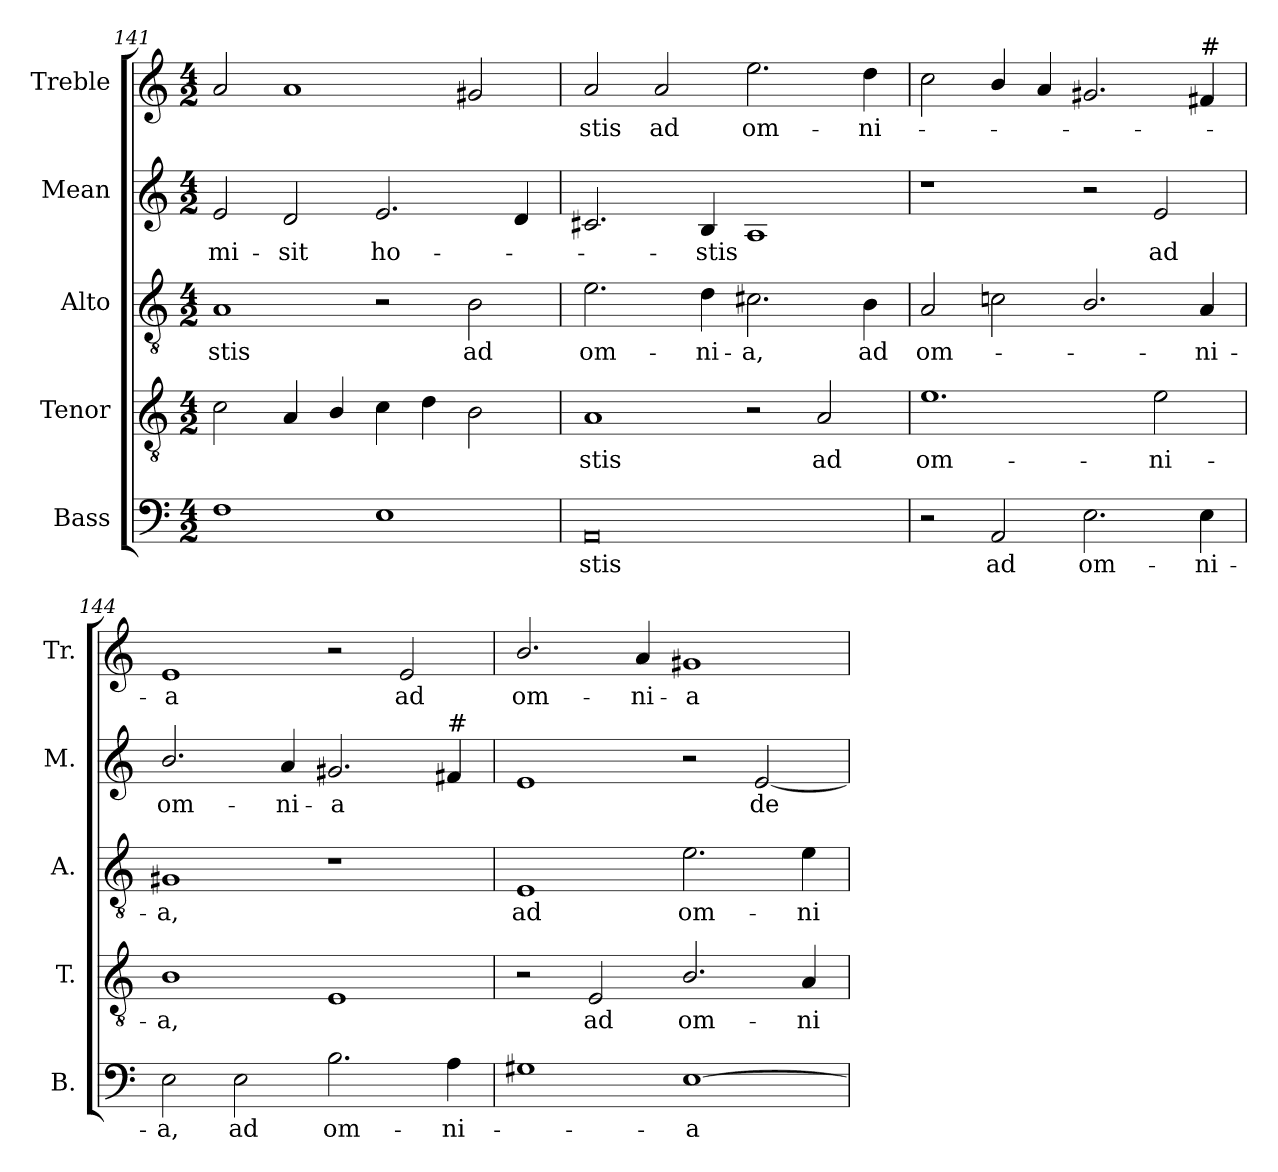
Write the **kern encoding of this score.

**kern	**text	**kern	**text	**kern	**text	**kern	**text	**kern	**text
*part5	*part5	*part4	*part4	*part3	*part3	*part2	*part2	*part1	*part1
*staff5	*staff5	*staff4	*staff4	*staff3	*staff3	*staff2	*staff2	*staff1	*staff1
*I"Bass	*	*I"Tenor	*	*I"Alto	*	*I"Mean	*	*I"Treble	*
*I'B.	*	*I'T.	*	*I'A.	*	*I'M.	*	*I'Tr.	*
*clefF4	*	*clefGv2	*	*clefGv2	*	*clefG2	*	*clefG2	*
*	*	*ITrd7c12	*	*ITrd7c12	*	*	*	*	*
*k[]	*	*k[]	*	*k[]	*	*k[]	*	*k[]	*
*C:	*	*C:	*	*C:	*	*C:	*	*C:	*
*M4/2	*	*M4/2	*	*M4/2	*	*M4/2	*	*M4/2	*
=141	=141	=141	=141	=141	=141	=141	=141	=141	=141
!	!	!	!	!	!LO:LY:b:color=#000000	!	!	!	!
!	!	!	!	!	!	!	!LO:LY:b:color=#000000	!	!
1Fi	.	2Ci\	.	1AAi	-stis	2ei/	mi-	2ai/	.
!	!	!	!	!	!	!	!LO:LY:b:color=#000000	!	!
.	.	4AAi/	.	.	.	2di/	-sit	1ai	.
.	.	4BBi/	.	.	.	.	.	.	.
!	!	!	!	!	!	!	!LO:LY:b:color=#000000	!	!
1Ei	.	4Ci\	.	2r	.	2.ei/	ho-	.	.
.	.	4Di\	.	.	.	.	.	.	.
!	!	!	!	!	!LO:LY:b:color=#000000	!	!	!	!
.	.	2BBi\	.	2BBi\	ad	.	.	2g#Xi/	.
.	.	.	.	.	.	4di/	.	.	.
=142	=142	=142	=142	=142	=142	=142	=142	=142	=142
!	!LO:LY:b:color=#000000	!	!	!	!	!	!	!	!
!	!	!	!LO:LY:b:color=#000000	!	!	!	!	!	!
!	!	!	!	!	!LO:LY:b:color=#000000	!	!	!	!
!	!	!	!	!	!	!	!	!	!LO:LY:b:color=#000000
0AAi	-stis	1AAi	-stis	2.Ei\	om-	2.c#Xi/	.	2ai/	-stis
!	!	!	!	!	!	!	!	!	!LO:LY:b:color=#000000
.	.	.	.	.	.	.	.	2ai/	ad
!	!	!	!	!	!LO:LY:b:color=#000000	!	!	!	!
!	!	!	!	!	!	!	!LO:LY:b:color=#000000	!	!
.	.	.	.	4Di\	-ni-	4Bi/	-stis	.	.
!	!	!	!	!	!LO:LY:b:color=#000000	!	!	!	!
!	!	!	!	!	!	!	!	!	!LO:LY:b:color=#000000
.	.	2r	.	2.C#Xi\	-a,	1Ai	.	2.eei\	om-
!	!	!	!LO:LY:b:color=#000000	!	!	!	!	!	!
.	.	2AAi/	ad	.	.	.	.	.	.
!	!	!	!	!	!LO:LY:b:color=#000000	!	!	!	!
!	!	!	!	!	!	!	!	!	!LO:LY:b:color=#000000
.	.	.	.	4BBi\	ad	.	.	4ddi\	-ni-
=143	=143	=143	=143	=143	=143	=143	=143	=143	=143
!	!	!	!LO:LY:b:color=#000000	!	!	!	!	!	!
!	!	!	!	!	!LO:LY:b:color=#000000	!	!	!	!
2r	.	1.Ei	om-	2AAi/	om-	1r	.	2cci\	.
!	!LO:LY:b:color=#000000	!	!	!	!	!	!	!	!
2AAi/	ad	.	.	2Cni\	.	.	.	4bi/	.
.	.	.	.	.	.	.	.	4ai/	.
!	!LO:LY:b:color=#000000	!	!	!	!	!	!	!	!
2.Ei\	om-	.	.	2.BBi/	.	2r	.	2.g#Xi/	.
!	!	!	!LO:LY:b:color=#000000	!	!	!	!	!	!
!	!	!	!	!	!	!	!LO:LY:b:color=#000000	!	!
.	.	2Ei\	-ni-	.	.	2ei/	ad	.	.
!	!LO:LY:b:color=#000000	!	!	!	!	!	!	!	!
!	!	!	!	!	!	!	!	!LO:TX:a:t=#	!
!	!	!	!	!	!LO:LY:b:color=#000000	!	!	!	!
4Ei\	-ni-	.	.	4AAi/	-ni-	.	.	4f#i/	.
=144	=144	=144	=144	=144	=144	=144	=144	=144	=144
!	!LO:LY:b:color=#000000	!	!	!	!	!	!	!	!
!	!	!	!LO:LY:b:color=#000000	!	!	!	!	!	!
!	!	!	!	!	!LO:LY:b:color=#000000	!	!	!	!
!	!	!	!	!	!	!	!LO:LY:b:color=#000000	!	!
!	!	!	!	!	!	!	!	!	!LO:LY:b:color=#000000
2Ei\	-a,	1BBi	-a,	1GG#Xi	-a,	2.bi/	om-	1ei	-a
!	!LO:LY:b:color=#000000	!	!	!	!	!	!	!	!
2Ei\	ad	.	.	.	.	.	.	.	.
!	!	!	!	!	!	!	!LO:LY:b:color=#000000	!	!
.	.	.	.	.	.	4ai/	-ni-	.	.
!	!LO:LY:b:color=#000000	!	!	!	!	!	!	!	!
!	!	!	!	!	!	!	!LO:LY:b:color=#000000	!	!
2.Bi\	om-	1EEi	.	1r	.	2.g#Xi/	-a	2r	.
!	!	!	!	!	!	!	!	!	!LO:LY:b:color=#000000
.	.	.	.	.	.	.	.	2ei/	ad
!	!	!	!	!	!	!LO:TX:a:t=#	!	!	!
!	!LO:LY:b:color=#000000	!	!	!	!	!	!	!	!
4Ai\	-ni-	.	.	.	.	4f#i/	.	.	.
=145	=145	=145	=145	=145	=145	=145	=145	=145	=145
!	!	!	!	!	!LO:LY:b:color=#000000	!	!	!	!
!	!	!	!	!	!	!	!	!	!LO:LY:b:color=#000000
1G#Xi	.	2r	.	1EEi	ad	1ei	.	2.bi/	om-
!	!	!	!LO:LY:b:color=#000000	!	!	!	!	!	!
.	.	2EEi/	ad	.	.	.	.	.	.
!	!	!	!	!	!	!	!	!	!LO:LY:b:color=#000000
.	.	.	.	.	.	.	.	4ai/	-ni-
!	!LO:LY:b:color=#000000	!	!	!	!	!	!	!	!
!	!	!	!LO:LY:b:color=#000000	!	!	!	!	!	!
!	!	!	!	!	!LO:LY:b:color=#000000	!	!	!	!
!	!	!	!	!	!	!	!	!	!LO:LY:b:color=#000000
[>1Ei	-a	2.BBi/	om-	2.Ei\	om-	2r	.	1g#Xi	-a
!	!	!	!	!	!	!	!LO:LY:b:color=#000000	!	!
.	.	.	.	.	.	[<2ei/	de-	.	.
!	!	!	!LO:LY:b:color=#000000	!	!	!	!	!	!
!	!	!	!	!	!LO:LY:b:color=#000000	!	!	!	!
.	.	4AAi/	-ni-	4Ei\	-ni-	.	.	.	.
=	=	=	=	=	=	=	=	=	=
*-	*-	*-	*-	*-	*-	*-	*-	*-	*-
